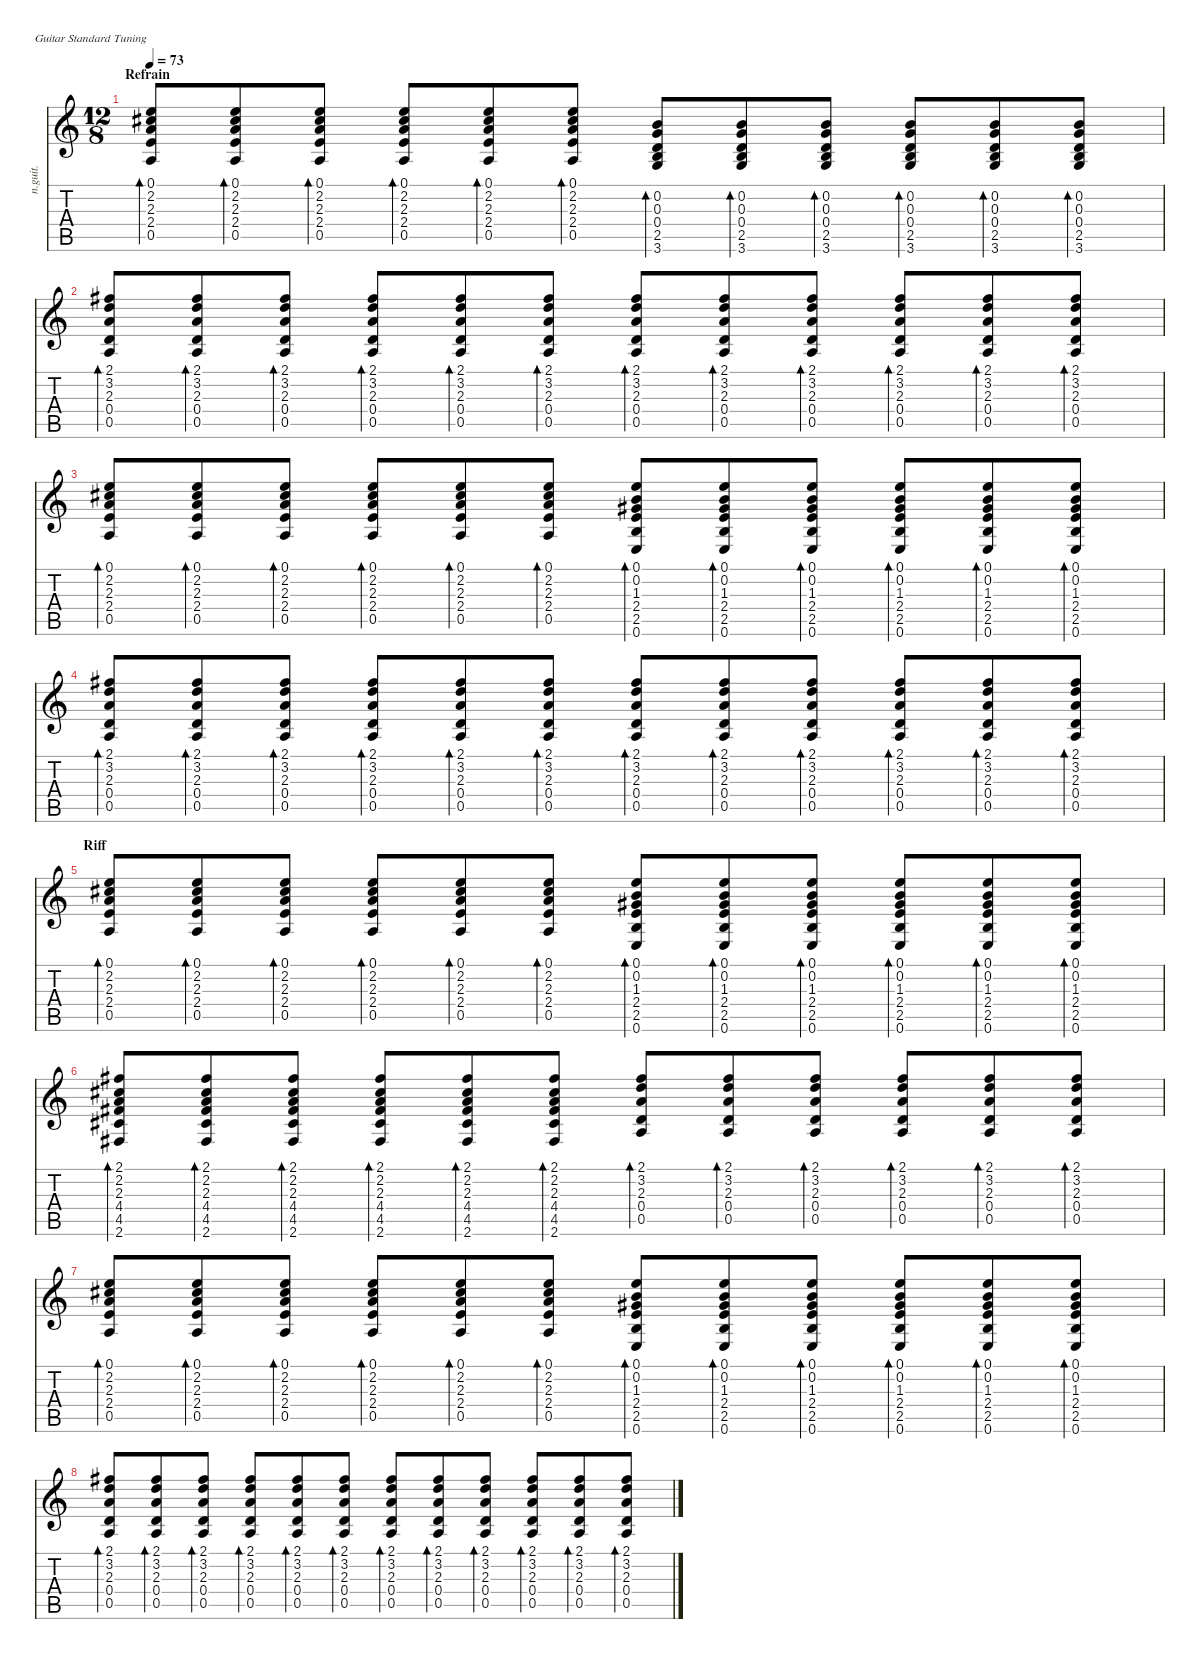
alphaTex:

\defaultSystemsLayout 4
\hideDynamics
\bracketExtendMode nobrackets
\otherSystemsTrackNameOrientation horizontal
\track ("Guitar (acoustic)" "n.guit.") {instrument acousticguitarnylon}
\staff {score tabs}
\tuning (E4 B3 G3 D3 A2 E2)
\ts (12 8)
\section ("" "Refrain")
\tempo 73
\clef g2
\ks c
(0.1 2.2{acc #} 2.3 2.4 0.5).8{bd 60 dy f beam Up} (0.1 2.2{acc #} 2.3 2.4 0.5).8{bd 60 beam Up} (0.1 2.2{acc #} 2.3 2.4 0.5).8{bd 60 beam Up} (0.1 2.2{acc #} 2.3 2.4 0.5).8{bd 60 beam Up} (0.1 2.2{acc #} 2.3 2.4 0.5).8{bd 60 beam Up} (0.1 2.2{acc #} 2.3 2.4 0.5).8{bd 60 beam Up} (0.2 0.3 0.4 2.5 3.6).8{bd 60 beam Up} (0.2 0.3 0.4 2.5 3.6).8{bd 60 beam Up} (0.2 0.3 0.4 2.5 3.6).8{bd 60 beam Up} (0.2 0.3 0.4 2.5 3.6).8{bd 60 beam Up} (0.2 0.3 0.4 2.5 3.6).8{bd 60 beam Up} (0.2 0.3 0.4 2.5 3.6).8{bd 60 beam Up} |
(2.1{acc #} 3.2 2.3 0.4 0.5).8{bd 60 beam Up} (2.1{acc #} 3.2 2.3 0.4 0.5).8{bd 60 beam Up} (2.1{acc #} 3.2 2.3 0.4 0.5).8{bd 60 beam Up} (2.1{acc #} 3.2 2.3 0.4 0.5).8{bd 60 beam Up} (2.1{acc #} 3.2 2.3 0.4 0.5).8{bd 60 beam Up} (2.1{acc #} 3.2 2.3 0.4 0.5).8{bd 60 beam Up} (2.1{acc #} 3.2 2.3 0.4 0.5).8{bd 60 beam Up} (2.1{acc #} 3.2 2.3 0.4 0.5).8{bd 60 beam Up} (2.1{acc #} 3.2 2.3 0.4 0.5).8{bd 60 beam Up} (2.1{acc #} 3.2 2.3 0.4 0.5).8{bd 60 beam Up} (2.1{acc #} 3.2 2.3 0.4 0.5).8{bd 60 beam Up} (2.1{acc #} 3.2 2.3 0.4 0.5).8{bd 60 beam Up} |
(0.1 2.2{acc #} 2.3 2.4 0.5).8{bd 60 beam Up} (0.1 2.2{acc #} 2.3 2.4 0.5).8{bd 60 beam Up} (0.1 2.2{acc #} 2.3 2.4 0.5).8{bd 60 beam Up} (0.1 2.2{acc #} 2.3 2.4 0.5).8{bd 60 beam Up} (0.1 2.2{acc #} 2.3 2.4 0.5).8{bd 60 beam Up} (0.1 2.2{acc #} 2.3 2.4 0.5).8{bd 60 beam Up} (0.1 0.2 1.3{acc #} 2.4 2.5 0.6).8{bd 60 beam Up} (0.1 0.2 1.3{acc #} 2.4 2.5 0.6).8{bd 60 beam Up} (0.1 0.2 1.3{acc #} 2.4 2.5 0.6).8{bd 60 beam Up} (0.1 0.2 1.3{acc #} 2.4 2.5 0.6).8{bd 60 beam Up} (0.1 0.2 1.3{acc #} 2.4 2.5 0.6).8{bd 60 beam Up} (0.1 0.2 1.3{acc #} 2.4 2.5 0.6).8{bd 60 beam Up} |
(2.1{acc #} 3.2 2.3 0.4 0.5).8{bd 60 beam Up} (2.1{acc #} 3.2 2.3 0.4 0.5).8{bd 60 beam Up} (2.1{acc #} 3.2 2.3 0.4 0.5).8{bd 60 beam Up} (2.1{acc #} 3.2 2.3 0.4 0.5).8{bd 60 beam Up} (2.1{acc #} 3.2 2.3 0.4 0.5).8{bd 60 beam Up} (2.1{acc #} 3.2 2.3 0.4 0.5).8{bd 60 beam Up} (2.1{acc #} 3.2 2.3 0.4 0.5).8{bd 60 beam Up} (2.1{acc #} 3.2 2.3 0.4 0.5).8{bd 60 beam Up} (2.1{acc #} 3.2 2.3 0.4 0.5).8{bd 60 beam Up} (2.1{acc #} 3.2 2.3 0.4 0.5).8{bd 60 beam Up} (2.1{acc #} 3.2 2.3 0.4 0.5).8{bd 60 beam Up} (2.1{acc #} 3.2 2.3 0.4 0.5).8{bd 60 beam Up} |
\section ("" "Riff")
(0.1 2.2{acc #} 2.3 2.4 0.5).8{bd 60 beam Up} (0.1 2.2{acc #} 2.3 2.4 0.5).8{bd 60 beam Up} (0.1 2.2{acc #} 2.3 2.4 0.5).8{bd 60 beam Up} (0.1 2.2{acc #} 2.3 2.4 0.5).8{bd 60 beam Up} (0.1 2.2{acc #} 2.3 2.4 0.5).8{bd 60 beam Up} (0.1 2.2{acc #} 2.3 2.4 0.5).8{bd 60 beam Up} (0.1 0.2 1.3{acc #} 2.4 2.5 0.6).8{bd 60 beam Up} (0.1 0.2 1.3{acc #} 2.4 2.5 0.6).8{bd 60 beam Up} (0.1 0.2 1.3{acc #} 2.4 2.5 0.6).8{bd 60 beam Up} (0.1 0.2 1.3{acc #} 2.4 2.5 0.6).8{bd 60 beam Up} (0.1 0.2 1.3{acc #} 2.4 2.5 0.6).8{bd 60 beam Up} (0.1 0.2 1.3{acc #} 2.4 2.5 0.6).8{bd 60 beam Up} |
(2.1{acc #} 2.2{acc #} 2.3 4.4{acc #} 4.5{acc #} 2.6{acc #}).8{bd 60 beam Up} (2.1{acc #} 2.2{acc #} 2.3 4.4{acc #} 4.5{acc #} 2.6{acc #}).8{bd 60 beam Up} (2.1{acc #} 2.2{acc #} 2.3 4.4{acc #} 4.5{acc #} 2.6{acc #}).8{bd 60 beam Up} (2.1{acc #} 2.2{acc #} 2.3 4.4{acc #} 4.5{acc #} 2.6{acc #}).8{bd 60 beam Up} (2.1{acc #} 2.2{acc #} 2.3 4.4{acc #} 4.5{acc #} 2.6{acc #}).8{bd 60 beam Up} (2.1{acc #} 2.2{acc #} 2.3 4.4{acc #} 4.5{acc #} 2.6{acc #}).8{bd 60 beam Up} (2.1{acc #} 3.2 2.3 0.4 0.5).8{bd 60 beam Up} (2.1{acc #} 3.2 2.3 0.4 0.5).8{bd 60 beam Up} (2.1{acc #} 3.2 2.3 0.4 0.5).8{bd 60 beam Up} (2.1{acc #} 3.2 2.3 0.4 0.5).8{bd 60 beam Up} (2.1{acc #} 3.2 2.3 0.4 0.5).8{bd 60 beam Up} (2.1{acc #} 3.2 2.3 0.4 0.5).8{bd 60 beam Up} |
(0.1 2.2{acc #} 2.3 2.4 0.5).8{bd 60 beam Up} (0.1 2.2{acc #} 2.3 2.4 0.5).8{bd 60 beam Up} (0.1 2.2{acc #} 2.3 2.4 0.5).8{bd 60 beam Up} (0.1 2.2{acc #} 2.3 2.4 0.5).8{bd 60 beam Up} (0.1 2.2{acc #} 2.3 2.4 0.5).8{bd 60 beam Up} (0.1 2.2{acc #} 2.3 2.4 0.5).8{bd 60 beam Up} (0.1 0.2 1.3{acc #} 2.4 2.5 0.6).8{bd 60 beam Up} (0.1 0.2 1.3{acc #} 2.4 2.5 0.6).8{bd 60 beam Up} (0.1 0.2 1.3{acc #} 2.4 2.5 0.6).8{bd 60 beam Up} (0.1 0.2 1.3{acc #} 2.4 2.5 0.6).8{bd 60 beam Up} (0.1 0.2 1.3{acc #} 2.4 2.5 0.6).8{bd 60 beam Up} (0.1 0.2 1.3{acc #} 2.4 2.5 0.6).8{bd 60 beam Up} |
(2.1{acc #} 3.2 2.3 0.4 0.5).8{bd 60 beam Up} (2.1{acc #} 3.2 2.3 0.4 0.5).8{bd 60 beam Up} (2.1{acc #} 3.2 2.3 0.4 0.5).8{bd 60 beam Up} (2.1{acc #} 3.2 2.3 0.4 0.5).8{bd 60 beam Up} (2.1{acc #} 3.2 2.3 0.4 0.5).8{bd 60 beam Up} (2.1{acc #} 3.2 2.3 0.4 0.5).8{bd 60 beam Up} (2.1{acc #} 3.2 2.3 0.4 0.5).8{bd 60 beam Up} (2.1{acc #} 3.2 2.3 0.4 0.5).8{bd 60 beam Up} (2.1{acc #} 3.2 2.3 0.4 0.5).8{bd 60 beam Up} (2.1{acc #} 3.2 2.3 0.4 0.5).8{bd 60 beam Up} (2.1{acc #} 3.2 2.3 0.4 0.5).8{bd 60 beam Up} (2.1{acc #} 3.2 2.3 0.4 0.5).8{bd 60 beam Up}
